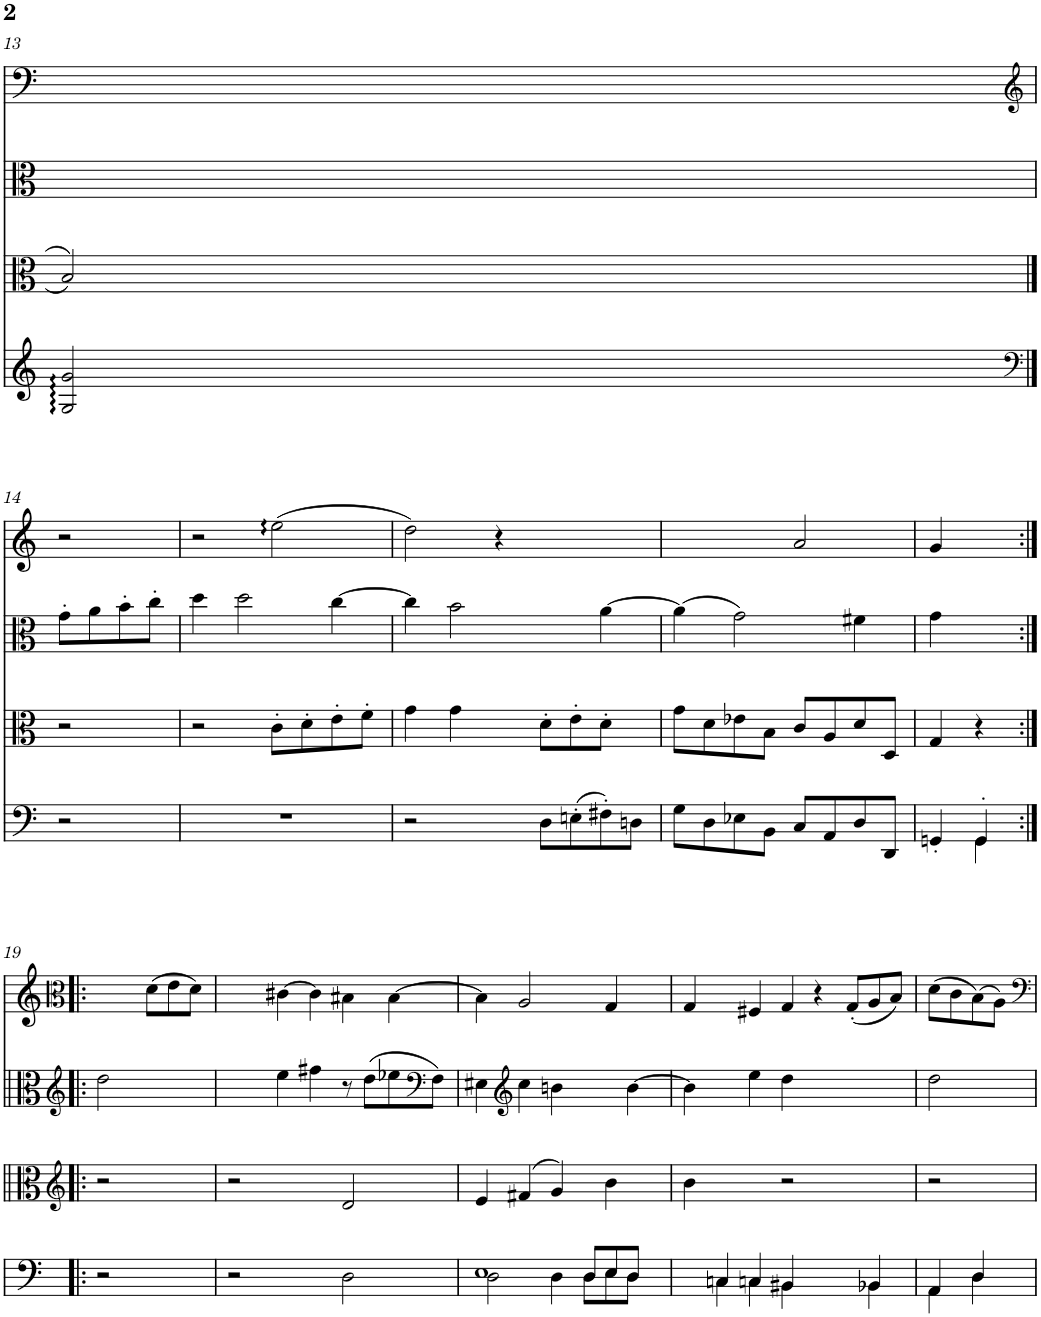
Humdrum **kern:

**kern	**kern	**kern	**kern
*part4	*part3	*part2	*part1
*staff4	*staff3	*staff2	*staff1
*I"Voice	*I"Voice	*I"Voice	*I"Voice
*I'V	*I'V	*I'V	*I'V
!!LO:PB:g=z
*clefG2	*clefC3	*clefC3	*clefF4
*k[]	*k[]	*k[]	*k[]
=13	=13	=13	=13
2G/ 2g/	2B/	1ryy	1ryy
2ryy	2ryy	.	.
!!LO:LB:g=z
=14	=14	=14	=14
*clefF4	*	*	*clefG2
2r	2r	8g'\L	2r
.	.	8a\	.
.	.	8b'\	.
.	.	8cc'\J	.
=15	=15	=15	=15
1r	2r	4dd\	2r
.	.	2dd\	.
.	8c'\L	.	(>2ee\
.	8d'\	.	.
.	8e'\	[>4cc\	.
.	8f'\J	.	.
=16	=16	=16	=16
2r	4g\	4cc\]	2dd\)
.	4g\	2b\	.
4ryy	4ryy	.	4r
8D\L	8d'\L	4ryy	4ryy
(>8En'\	8e'\	.	.
8F#X'\)	8d'\J	[>4a\	4ryy
8Dn\J	8ryy	.	.
=17	=17	=17	=17
8G\L	8g\L	(>4a\]	2ryy
8D\	8d\	.	.
8E-X\	8e-X\	2g\)	.
8BB\J	8B\J	.	.
8C/L	8c/L	.	4ryy
8AA/	8A/	.	.
8D/	8d/	4f#X\	2a/
8DD/J	8D/J	.	.
4ryy	4ryy	4ryy	.
=18	=18	=18	=18
*^	*	*	*
4GGn'/	4ryy	4G/	4g\	4g/
4GG'/	4GG\	4r	4ryy	4ryy
*v	*v	*	*	*
!!LO:LB:g=z
=19:|!|:	=19:|!|:	=19:|!|:	=19:|!|:
*	*clefG2	*clefG2	*clefC3
2r	2r	2dd\	2ryy
4.ryy	4.ryy	4.ryy	(>8d\L
.	.	.	8e\
.	.	.	8d\J)
=20	=20	=20	=20
2r	2r	2ryy	2ryy
2ryy	2ryy	4ee\	[>4c#X\
.	.	4ff#X\	4c#\]
2D\	2d/	8r	4B#X\
.	.	(>8dd\L	.
.	.	8ee-X\	[>4B#\
*	*	*clefF4	*
.	.	8F\J)	.
=21	=21	=21	=21
*^	*	*	*
*	*^	*	*	*
1E	2D\	2.ryy	4e/	4E#X\	4B#\]
*	*	*	*	*clefG2	*
.	.	.	(>4f#X/	4cc\	2A/
.	4D\	.	4g/)	4bn\	.
.	8D\L	8D/L	8ryy	4ryy	8ryy
.	8E\	8E/	[8b\	.	[8G/
4ryy	8D\J	8D/J	8ryy	[>4b\	8ryy
.	8ryy	8ryy	8ryy	.	8ryy
*	*v	*v	*	*	*
=22	=22	=22	=22	=22
4ryy	4ryy	4b\	4b\]	4G/
4Cn/	4Cn\	8b\]	4ryy	8G/]
.	.	2ryy	.	4ryy
4Cn/	4Cn\	.	4ee\	.
.	.	.	.	4F#X/
4BB#X/	4BB#\	.	4dd\	.
.	.	4r	.	4G/
4.ryy	4.ryy	.	2ryy	.
.	.	8ryy	.	4r
.	.	4.ryy	.	.
4BB-X/	4BB-\	.	.	(<8G'/L
.	.	.	8ryy	8A/
8ryy	8ryy	8ryy	8ryy	8B/J)
=23	=23	=23	=23	=23
4AA/	4AA\	2r	2dd\	(>8d\L
.	.	.	.	8c\
4D/	4D\	.	.	(>8B\)
.	.	.	.	8A\J)
4ryy	4ryy	4r	4ryy	4ryy
*v	*v	*	*	*
=	=	=	=
*-	*-	*-	*-
